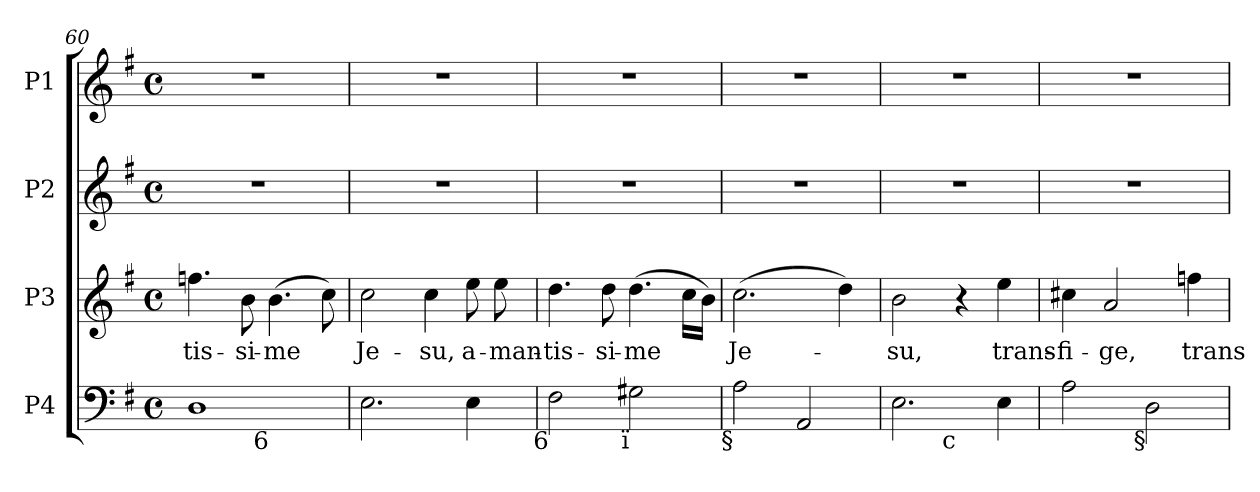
**kern	**kern	**text	**kern	**kern
*part4	*part3	*part3	*part2	*part1
*staff4	*staff3	*staff3	*staff2	*staff1
*I"P4	*I"P3	*	*I"P2	*I"P1
*clefF4	*clefG2	*	*clefG2	*clefG2
*k[f#]	*k[f#]	*	*k[f#]	*k[f#]
*G:	*G:	*	*G:	*G:
*M4/4	*M4/4	*	*M4/4	*M4/4
*met(c)	*met(c)	*	*met(c)	*met(c)
=60	=60	=60	=60	=60
!LO:TX:b:rj:t=7	!	!	!	!
!LO:TX:t=§	!	!	!	!
!	!	!LO:LY:b:color=#000000	!	!
*^	*	*	*	*
1Di	2ryy	4.ffni\	-tis-	1r	1r
!	!	!	!LO:LY:b:color=#000000	!	!
.	.	8bi\	-si-	.	.
!	!LO:TX:b:rj:t=6	!	!	!	!
!	!	!	!LO:LY:b:color=#000000	!	!
.	2ryy	(4.bi\	-me	.	.
.	.	8cci\)	.	.	.
*v	*v	*	*	*	*
=61	=61	=61	=61	=61
*^	*	*	*	*
!LO:TX:b:rj:t=6	!	!	!	!	!
!	!	!	!LO:LY:b:color=#000000	!	!
*v	*v	*	*	*	*
2.Ei\	2cci\	Je-	1r	1r
!	!	!LO:LY:b:color=#000000	!	!
.	4cci\	-su,	.	.
!	!	!LO:LY:b:color=#000000	!	!
4Ei\	8eei\	a-	.	.
!	!	!LO:LY:b:color=#000000	!	!
.	8eei\	-man-	.	.
=62	=62	=62	=62	=62
!LO:TX:b:rj:t=6	!	!	!	!
!	!	!LO:LY:b:color=#000000	!	!
2F#i\	4.ddi\	-tis-	1r	1r
!	!	!LO:LY:b:color=#000000	!	!
.	8ddi\	-si-	.	.
!LO:TX:b:rj:t=ï	!	!	!	!
!	!	!LO:LY:b:color=#000000	!	!
2G#Xi\	(4.ddi\	-me	.	.
.	16cci\LL	.	.	.
.	16bi\JJ)	.	.	.
=63	=63	=63	=63	=63
!LO:TX:b:rj:t=§	!	!	!	!
!	!	!LO:LY:b:color=#000000	!	!
2Ai\	(2.cci\	Je-	1r	1r
2AAi/	.	.	.	.
.	4ddi\)	.	.	.
=64	=64	=64	=64	=64
!LO:TX:b:rj:t=5	!	!	!	!
!LO:TX:t=4	!	!	!	!
!	!	!LO:LY:b:color=#000000	!	!
*^	*	*	*	*
2.Ei\	2ryy	2bi\	-su,	1r	1r
!	!LO:TX:b:rj:t=c	!	!	!	!
.	2ryy	4r	.	.	.
!	!	!	!LO:LY:b:color=#000000	!	!
4Ei\	.	4eei\	trans-	.	.
*v	*v	*	*	*	*
=65	=65	=65	=65	=65
*^	*	*	*	*
!LO:TX:b:rj:t=#	!	!	!	!	!
!	!	!	!LO:LY:b:color=#000000	!	!
*v	*v	*	*	*	*
2Ai\	4cc#Xi\	-fi-	1r	1r
!	!	!LO:LY:b:color=#000000	!	!
.	2ai/	-ge,	.	.
!LO:TX:b:rj:t=§	!	!	!	!
2Di\	.	.	.	.
!	!	!LO:LY:b:color=#000000	!	!
.	4ffni\	trans-	.	.
=	=	=	=	=
*-	*-	*-	*-	*-
